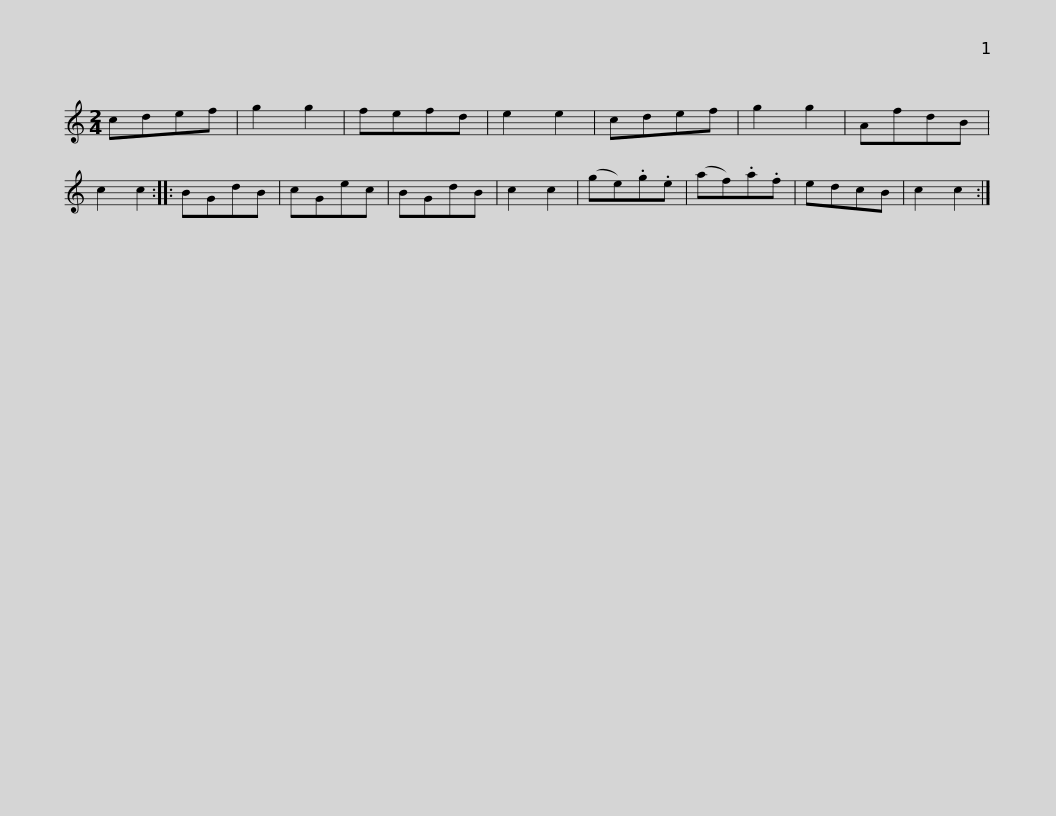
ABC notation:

X:1
L:1/8
M:2/4
I:linebreak $
K:C
V:1 treble
V:1
 cdef | g2 g2 | fefd | e2 e2 | cdef | %5
 g2 g2 | AfdB | c2 c2 :: BGdB | cGec | %10
 BGdB | c2 c2 |$ (ge).g.e | (af).a.f | edcB | %15
 c2 c2 :| %16
